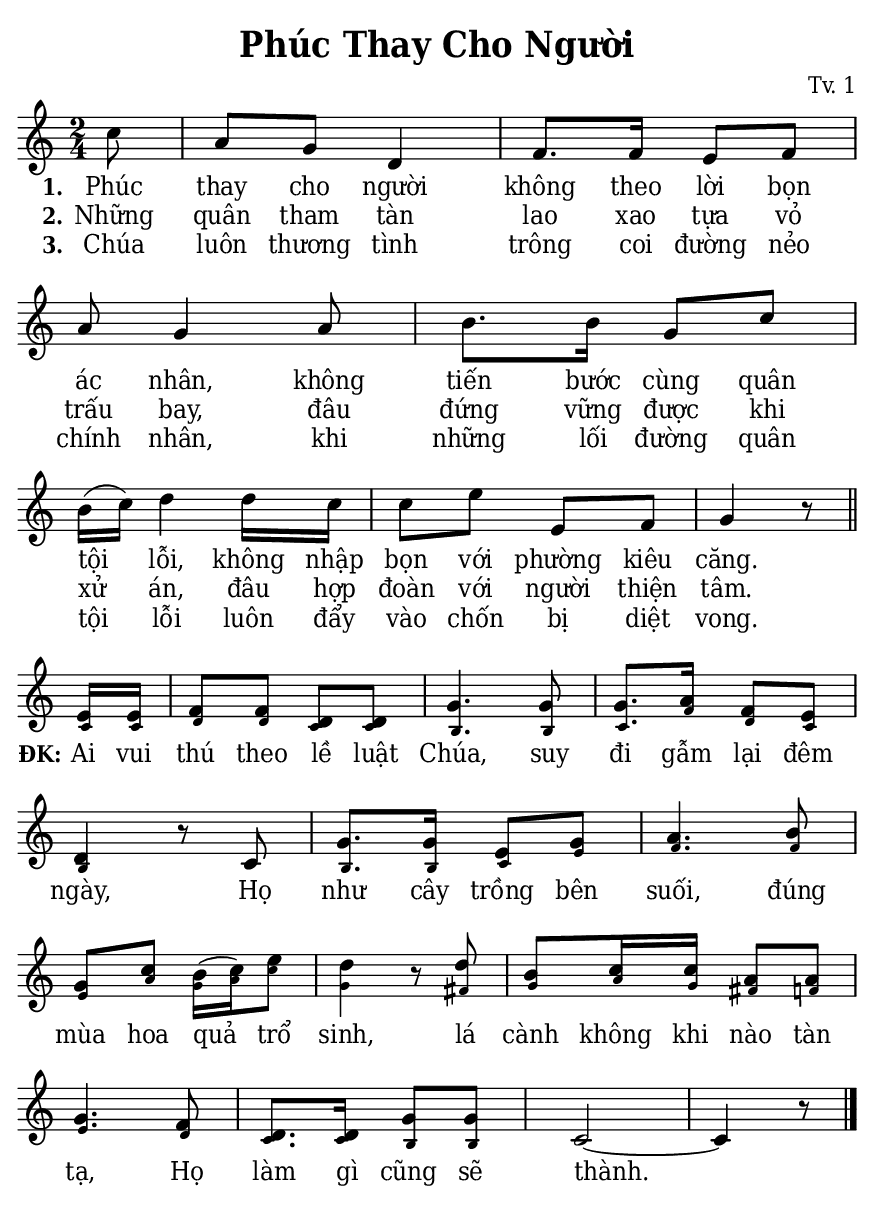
% Cài đặt chung\
\version "2.22.1"
\include "english.ly"

\header {
  title = "Phúc Thay Cho Người"
  composer = "Tv. 1"
  %arranger = "Lm. Kim Long"
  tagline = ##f
}

% Nhạc phiên khúc
nhacPhienKhucSop = \relative c'' {
  \partial 8 c8 |
  a g d4 |
  f8. f16 e8 f |
  a g4 a8 |
  b8. b16 g8 c |
  b16 (c) d4 d16 c |
  c8 e e, f |
  g4 r8 \bar "||"
  
  e16 e |
  f8 f d d |
  g4. g8 |
  g8. a16 f8 e |
  d4 r8 c |
  g'8. g16 e8 g |
  a4. b8 |
  g c b16 (c) e8 |
  d4 r8 d |
  b8 c16 c a8 a |
  g4. f8 |
  d8. d16 g8 g |
  c,2 ~ |
  c4 r8 \bar "|."
}

nhacPhienKhucAlto = \relative c' {
  \skip 8
  \repeat unfold 6 { \skip 2 }
  \skip 4.
  c16 c |
  d8 d c c |
  b4. b8 |
  c8. f16 d8 c |
  b4 r8 c |
  b8. b16 c8 e |
  f4. f8 |
  e a g16 (a) c8 |
  g4 r8 fs |
  g a16 g fs8 f! |
  e4. d8 |
  c8. c16 b8 b |
  c2 ~ |
  c4 r8
}

% Lời phiên khúc
loiPhienKhucSop = \lyrics {
  <<
    {
      \set stanza = "1."
      Phúc thay cho người
      không theo lời bọn ác nhân,
      không tiến bước cùng quân tội lỗi,
      không nhập bọn với phường kiêu căng.
    }
    \new Lyrics {
	    \set associatedVoice = "beSop"
	    \set stanza = "2."
	    Những quân tham tàn lao xao tựa vỏ trấu bay,
	    đâu đứng vững được khi xử án,
	    đâu hợp đoàn với người thiện tâm.
    }
    \new Lyrics {
	    \set associatedVoice = "beSop"
	    \set stanza = "3."
	    Chúa luôn thương tình trông coi
	    đường nẻo chính nhân,
	    khi những lối đường quân tội lỗi
	    luôn đẩy vào chốn bị diệt vong.
    }
  >>
  \set stanza = "ĐK:"
  Ai vui thú theo lề luật Chúa,
  suy đi gẫm lại đêm ngày,
  Họ như cây trồng bên suối,
  đúng mùa hoa quả trổ sinh,
  lá cành không khi nào tàn tạ,
  Họ làm gì cũng sẽ thành.
}

% Dàn trang
\paper {
  #(set-paper-size "a5")
  top-margin = 3\mm
  bottom-margin = 3\mm
  left-margin = 3\mm
  right-margin = 3\mm
  indent = #0
  #(define fonts
	 (make-pango-font-tree "Deja Vu Serif Condensed"
	 		       "Deja Vu Serif Condensed"
			       "Deja Vu Serif Condensed"
			       (/ 20 20)))
  print-page-number = ##f
  system-system-spacing = #'((basic-distance . 0.1) (padding . 3))
}

TongNhip = {
  \key c \major \time 2/4
  \set Timing.beamExceptions = #'()
  \set Timing.baseMoment = #(ly:make-moment 1/4)
}

% Đổi kích thước nốt cho bè phụ
notBePhu =
#(define-music-function (font-size music) (number? ly:music?)
   (for-some-music
     (lambda (m)
       (if (music-is-of-type? m 'rhythmic-event)
           (begin
             (set! (ly:music-property m 'tweaks)
                   (cons `(font-size . ,font-size)
                         (ly:music-property m 'tweaks)))
             #t)
           #f))
     music)
   music)

\score {
  \new ChoirStaff <<
    \new Staff \with {
        \consists "Merge_rests_engraver"
        printPartCombineTexts = ##f
      }
      <<
      \new Voice \TongNhip \partCombine 
        \nhacPhienKhucSop
        \notBePhu -3 { \nhacPhienKhucAlto }
      \new NullVoice = beSop \nhacPhienKhucSop
      \new Lyrics \lyricsto beSop \loiPhienKhucSop
      >>
  >>
  \layout {
    %\override Staff.TimeSignature.transparent = ##t
    \override Lyrics.LyricSpace.minimum-distance = #2
    \override Score.BarNumber.break-visibility = ##(#f #f #f)
    \override Score.SpacingSpanner.uniform-stretching = ##t
  } 
}
